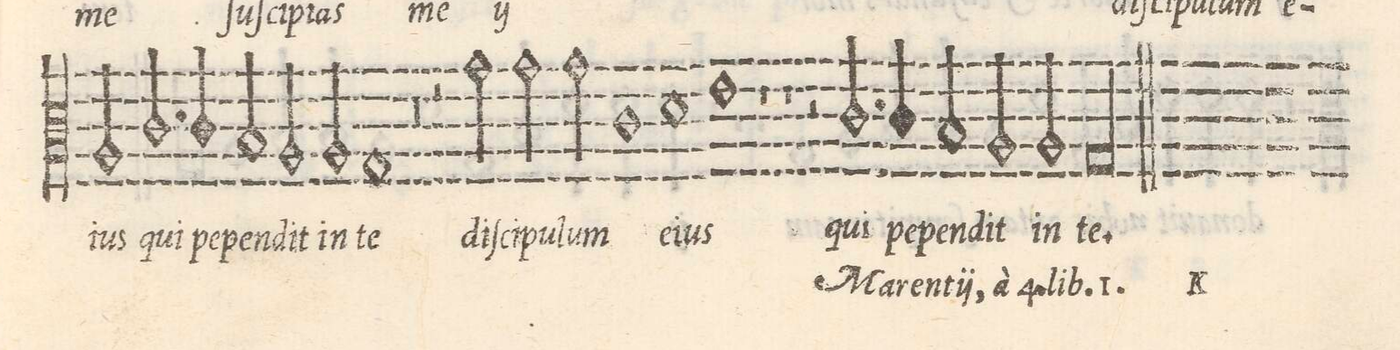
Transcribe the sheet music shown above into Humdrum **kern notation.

**kern	**text
*I"Tenor	*
*clefC3	*
*k[]	*
*met(C|)	*
*M2/1	*
=75-	=75-
2A/	-ius
2.c/	qui
4c/	pe-
2B/	-pen-
=76-	=76-
2A/	-dit
2A/	in
1G/	te
=77-	=77-
0r	.
=78-	=78-
2r	.
2g\	diſ-
2g\	-ci-
2g\	-pu-
=79-	=79-
1c\	-lum
1d\	e-
=80-	=80-
1e\	-ius
1r	.
=81-	=81-
1r	.
2r	.
2.c/	qui
=82-	=82-
4c/	pe-
2B/	-pen-
2A/	-dit
2A/	in
=83-	=83-
0G/l	te.
==	==
*-	*-
